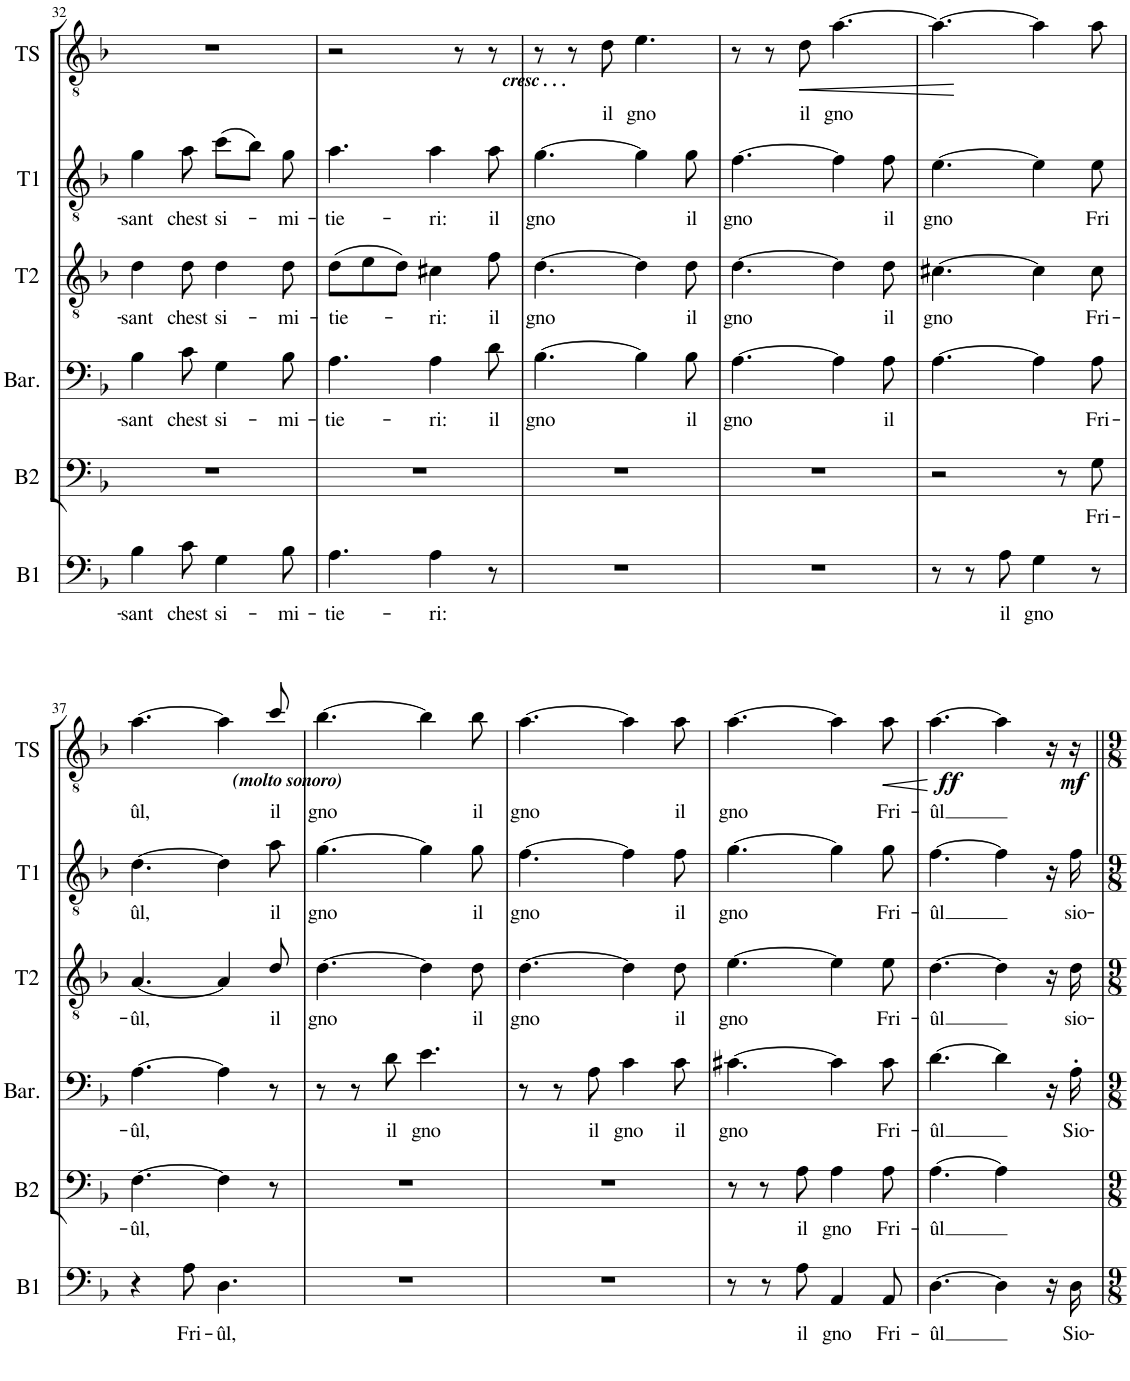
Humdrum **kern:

**kern	**text	**kern	**text	**kern	**text	**kern	**text	**kern	**text	**kern	**text	**dynam
*part6	*part6	*part5	*part5	*part4	*part4	*part3	*part3	*part2	*part2	*part1	*part1	*part1
*staff6	*staff6	*staff5	*staff5	*staff4	*staff4	*staff3	*staff3	*staff2	*staff2	*staff1	*staff1	*staff1
*I"Basso	*	*I"B2	*	*I"Baritono	*	*I"Ten 2	*	*I"Ten 1	*	*I"Ten S	*	*
*I'B1	*	*I'B2	*	*I'Bar.	*	*I'T2	*	*I'T1	*	*I'TS	*	*
!!LO:PB:g=z
*clefF4	*	*clefF4	*	*clefF4	*	*clefGv2	*	*clefGv2	*	*clefGv2	*	*
*k[b-]	*	*k[b-]	*	*k[b-]	*	*k[b-]	*	*k[b-]	*	*k[b-]	*	*
*M6/8	*	*M6/8	*	*M6/8	*	*M6/8	*	*M6/8	*	*M6/8	*	*
=32	=32	=32	=32	=32	=32	=32	=32	=32	=32	=32	=32	=32
!	!LO:LY:b	!	!	!	!LO:LY:b	!	!LO:LY:b	!	!LO:LY:b	!	!	!
4B-\	-sant	2.r	.	4B-\	-sant	4d\	-sant	4g\	-sant	2.r	.	.
!	!LO:LY:b	!	!	!	!LO:LY:b	!	!LO:LY:b	!	!LO:LY:b	!	!	!
8c\	chest	.	.	8c\	chest	8d\	chest	8a\	chest	.	.	.
!	!LO:LY:b	!	!	!	!LO:LY:b	!	!LO:LY:b	!	!LO:LY:b	!	!	!
4G\	si-	.	.	4G\	si-	4d\	si-	(8cc\L	si-	.	.	.
.	.	.	.	.	.	.	.	8b-\J)	.	.	.	.
!	!LO:LY:b	!	!	!	!LO:LY:b	!	!LO:LY:b	!	!LO:LY:b	!	!	!
8B-\	-mi-	.	.	8B-\	-mi-	8d\	-mi-	8g\	-mi-	.	.	.
=33	=33	=33	=33	=33	=33	=33	=33	=33	=33	=33	=33	=33
!	!LO:LY:b	!	!	!	!LO:LY:b	!	!LO:LY:b	!	!LO:LY:b	!	!	!
4.A\	-tie-	2.r	.	4.A\	-tie-	(8d\L	-tie-	4.a\	-tie-	2r	.	.
.	.	.	.	.	.	8e\	.	.	.	.	.	.
.	.	.	.	.	.	8d\J)	.	.	.	.	.	.
!	!LO:LY:b	!	!	!	!LO:LY:b	!	!LO:LY:b	!	!LO:LY:b	!	!	!
4A\	-ri:	.	.	4A\	-ri:	4c#X\	-ri:	4a\	-ri:	.	.	.
.	.	.	.	.	.	.	.	.	.	8r	.	.
!	!	!	!	!	!LO:LY:b	!	!LO:LY:b	!	!LO:LY:b	!	!	!LO:DY:b
8r	.	.	.	8d\	il	8f\	il	8a\	il	8r	.	other-dynamics
=34	=34	=34	=34	=34	=34	=34	=34	=34	=34	=34	=34	=34
!	!	!	!	!	!LO:LY:b	!	!LO:LY:b	!	!LO:LY:b	!	!	!
2.r	.	2.r	.	[4.B-\	gno	[4.d\	gno	[4.g\	gno	8r	.	.
.	.	.	.	.	.	.	.	.	.	8r	.	.
!	!	!	!	!	!	!	!	!	!	!	!LO:LY:b	!
.	.	.	.	.	.	.	.	.	.	8d\	il	.
!	!	!	!	!	!	!	!	!	!	!	!LO:LY:b	!
.	.	.	.	4B-\]	.	4d\]	.	4g\]	.	4.e\	gno	.
!	!	!	!	!	!LO:LY:b	!	!LO:LY:b	!	!LO:LY:b	!	!	!
.	.	.	.	8B-\	il	8d\	il	8g\	il	.	.	.
=35	=35	=35	=35	=35	=35	=35	=35	=35	=35	=35	=35	=35
!	!	!	!	!	!LO:LY:b	!	!LO:LY:b	!	!LO:LY:b	!	!	!
2.r	.	2.r	.	[4.A\	gno	[4.d\	gno	[4.f\	gno	8r	.	.
.	.	.	.	.	.	.	.	.	.	8r	.	.
!	!	!	!	!	!	!	!	!	!	!	!LO:LY:b	!LO:HP:b
.	.	.	.	.	.	.	.	.	.	8d\	il	<
!	!	!	!	!	!	!	!	!	!	!	!LO:LY:b	!
.	.	.	.	4A\]	.	4d\]	.	4f\]	.	[4.a\	gno	.
!	!	!	!	!	!LO:LY:b	!	!LO:LY:b	!	!LO:LY:b	!	!	!
.	.	.	.	8A\	il	8d\	il	8f\	il	.	.	.
.	.	.	.	.	.	.	.	.	.	.	.	[
=36	=36	=36	=36	=36	=36	=36	=36	=36	=36	=36	=36	=36
!	!	!	!	!	!	!	!LO:LY:b	!	!LO:LY:b	!	!	!
8r	.	2r	.	[4.A\	.	[4.c#X\	gno	[4.e\	gno	4.a\_	.	.
8r	.	.	.	.	.	.	.	.	.	.	.	.
!	!LO:LY:b	!	!	!	!	!	!	!	!	!	!	!
8A\	il	.	.	.	.	.	.	.	.	.	.	.
!	!LO:LY:b	!	!	!	!	!	!	!	!	!	!	!
4G\	gno	.	.	4A\]	.	4c#\]	.	4e\]	.	4a\]	.	.
.	.	8r	.	.	.	.	.	.	.	.	.	.
!	!	!	!LO:LY:b	!	!LO:LY:b	!	!LO:LY:b	!	!LO:LY:b	!	!	!
8r	.	8G\	Fri-	8A\	Fri-	8c#\	Fri-	8e\	Fri	8a\	.	.
!!LO:LB:g=z
=37	=37	=37	=37	=37	=37	=37	=37	=37	=37	=37	=37	=37
!	!	!	!LO:LY:b	!	!LO:LY:b	!	!LO:LY:b	!	!LO:LY:b	!	!LO:LY:b	!
4r	.	[4.F\	-ûl,	[4.A\	-ûl,	[4.A/	-ûl,	[4.d\	ûl,	[4.a\	ûl,	.
!	!LO:LY:b	!	!	!	!	!	!	!	!	!	!	!
8A\	Fri-	.	.	.	.	.	.	.	.	.	.	.
!	!LO:LY:b	!	!	!	!	!	!	!	!	!	!	!
4.D\	-ûl,	4F\]	.	4A\]	.	4A/]	.	4d\]	.	4a\]	.	.
!	!	!	!	!	!	!	!LO:LY:b	!	!LO:LY:b	!	!LO:LY:b	!LO:DY:b
.	.	8r	.	8r	.	8d/	il	8a\	il	8cc/	il	other-dynamics
=38	=38	=38	=38	=38	=38	=38	=38	=38	=38	=38	=38	=38
!	!	!	!	!	!	!	!LO:LY:b	!	!LO:LY:b	!	!LO:LY:b	!
2.r	.	2.r	.	8r	.	[4.d\	gno	[4.g\	gno	[4.b-\	gno	.
.	.	.	.	8r	.	.	.	.	.	.	.	.
!	!	!	!	!	!LO:LY:b	!	!	!	!	!	!	!
.	.	.	.	8d\	il	.	.	.	.	.	.	.
!	!	!	!	!	!LO:LY:b	!	!	!	!	!	!	!
.	.	.	.	4.e\	gno	4d\]	.	4g\]	.	4b-\]	.	.
!	!	!	!	!	!	!	!LO:LY:b	!	!LO:LY:b	!	!LO:LY:b	!
.	.	.	.	.	.	8d\	il	8g\	il	8b-\	il	.
=39	=39	=39	=39	=39	=39	=39	=39	=39	=39	=39	=39	=39
!	!	!	!	!	!	!	!LO:LY:b	!	!LO:LY:b	!	!LO:LY:b	!
2.r	.	2.r	.	8r	.	[4.d\	gno	[4.f\	gno	[4.a\	gno	.
.	.	.	.	8r	.	.	.	.	.	.	.	.
!	!	!	!	!	!LO:LY:b	!	!	!	!	!	!	!
.	.	.	.	8A\	il	.	.	.	.	.	.	.
!	!	!	!	!	!LO:LY:b	!	!	!	!	!	!	!
.	.	.	.	4c\	gno	4d\]	.	4f\]	.	4a\]	.	.
!	!	!	!	!	!LO:LY:b	!	!LO:LY:b	!	!LO:LY:b	!	!LO:LY:b	!
.	.	.	.	8c\	il	8d\	il	8f\	il	8a\	il	.
=40	=40	=40	=40	=40	=40	=40	=40	=40	=40	=40	=40	=40
!	!	!	!	!	!LO:LY:b	!	!LO:LY:b	!	!LO:LY:b	!	!LO:LY:b	!
8r	.	8r	.	[4.c#X\	gno	[4.e\	gno	[4.g\	gno	[4.a\	gno	.
8r	.	8r	.	.	.	.	.	.	.	.	.	.
!	!LO:LY:b	!	!LO:LY:b	!	!	!	!	!	!	!	!	!
8A\	il	8A\	il	.	.	.	.	.	.	.	.	.
!	!LO:LY:b	!	!LO:LY:b	!	!	!	!	!	!	!	!	!
4AA/	gno	4A\	gno	4c#\]	.	4e\]	.	4g\]	.	4a\]	.	.
!	!LO:LY:b	!	!LO:LY:b	!	!LO:LY:b	!	!LO:LY:b	!	!LO:LY:b	!	!LO:LY:b	!LO:HP:b
8AA/	Fri-	8A\	Fri-	8c#\	Fri-	8e\	Fri-	8g\	Fri-	8a\	Fri-	<
.	.	.	.	.	.	.	.	.	.	.	.	[
=41	=41	=41	=41	=41	=41	=41	=41	=41	=41	=41	=41	=41
!	!LO:LY:b	!	!LO:LY:b	!	!LO:LY:b	!	!LO:LY:b	!	!LO:LY:b	!	!LO:LY:b	!LO:DY:b
[4.D\	-ûl	[4.A\	-ûl	[4.d\	-ûl	[4.d\	-ûl	[4.f\	-ûl	[4.a\	-ûl	ff
4D\]	.	4A\]	.	4d\]	.	4d\]	.	4f\]	.	4a\]	.	.
16r	.	8ryy	.	16r	.	16r	.	16r	.	16r	.	.
!	!LO:LY:b	!	!	!	!LO:LY:b	!	!LO:LY:b	!	!LO:LY:b	!	!	!LO:DY:b
16D\	Sio-	.	.	16A'>\	Sio-	16d\	sio-	16f\	sio-	16r	.	mf
=||	=||	=||	=||	=||	=||	=||	=||	=||	=||	=||	=||	=||
*-	*-	*-	*-	*-	*-	*-	*-	*-	*-	*-	*-	*-
